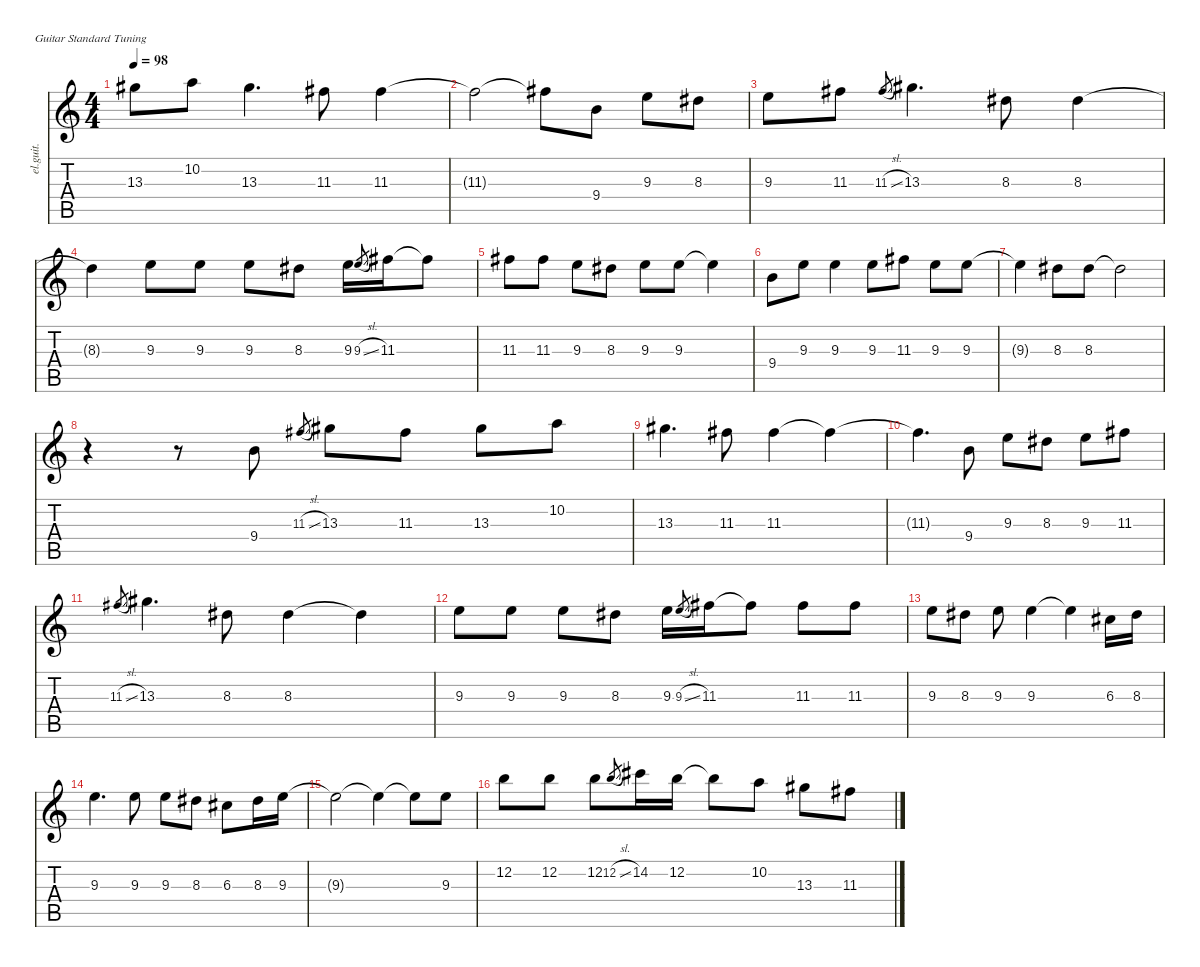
\defaultSystemsLayout 4
\hideDynamics
\bracketExtendMode nobrackets
\otherSystemsTrackNameOrientation horizontal
\track ("Clean Guitar" "el.guit.") {instrument electricguitarclean}
\staff {score tabs}
\tuning (E4 B3 G3 D3 A2 E2)
\ts (4 4)
\tempo 98
\clef g2
\ks c
13.3.8{dy mf} 10.2.8 13.3.4{d} 11.3.8 11.3.4 |
11.3{t}.2 11.3{t}.8 9.4.8 9.3.8 8.3.8 |
9.3.8 11.3.8 11.3{sl}.8{gr} 13.3.4{d} 8.3.8 8.3.4 |
8.3{t}.4 9.3.8 9.3.8 9.3.8 8.3.8 9.3.16 9.3{sl}.8{gr} 11.3.16 11.3{t}.8 |
11.3.8 11.3.8 9.3.8 8.3.8 9.3.8 9.3.8 9.3{t}.4 |
9.4.8 9.3.8 9.3.4 9.3.8 11.3.8 9.3.8 9.3.8 |
9.3{t}.4 8.3.8 8.3.8 8.3{t}.2 |
r.4 r.8 9.4.8 11.3{sl}.8{gr} 13.3.8 11.3.8 13.3.8 10.2.8 |
13.3.4{d} 11.3.8 11.3.4 11.3{t}.4 |
11.3{t}.4{d} 9.4.8 9.3.8 8.3.8 9.3.8 11.3.8 |
11.3{sl}.8{gr} 13.3.4{d} 8.3.8 8.3.4 8.3{t}.4 |
9.3.8 9.3.8 9.3.8 8.3.8 9.3.16 9.3{sl}.8{gr} 11.3.16 11.3{t}.8 11.3.8 11.3.8 |
9.3.8 8.3.8 9.3.8 9.3.4 9.3{t}.4 6.3.16 8.3.16 |
9.3.4{d} 9.3.8 9.3.8 8.3.8 6.3.8 8.3.16 9.3.16 |
9.3{t}.2 9.3{t}.4 9.3{t}.8 9.3.8 |
12.2.8 12.2.8 12.2.8 12.2{sl}.8{gr} 14.2.16 12.2.16 12.2{t}.8 10.2.8 13.3.8 11.3.8
